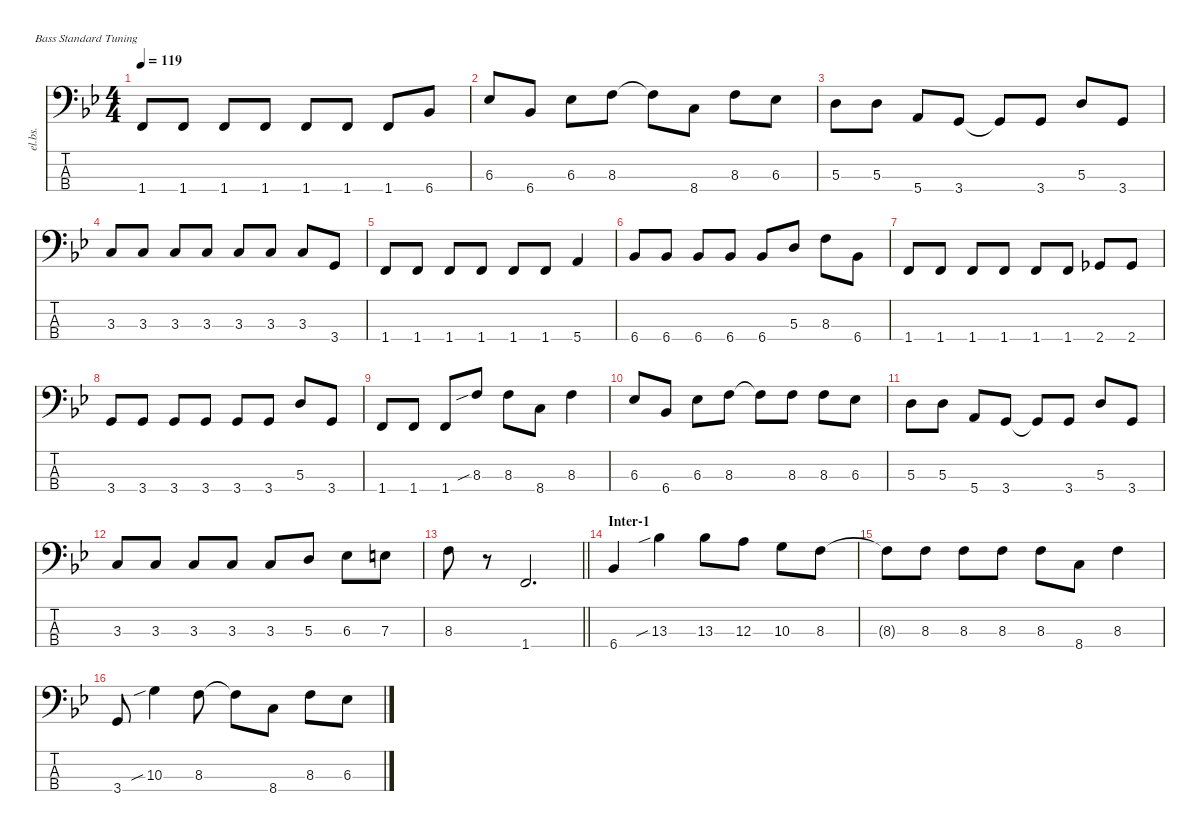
\defaultSystemsLayout 4
\hideDynamics
\bracketExtendMode nobrackets
\otherSystemsTrackNameOrientation horizontal
\track ("Bass" "el.bs.") {instrument electricbasspick}
\staff {score tabs}
\tuning (G2 D2 A1 E1)
\ts (4 4)
\tempo 119
\clef f4
\ks bb
1.4{acc forcenatural}.8{dy f} 1.4{acc forcenatural}.8 1.4{acc forcenatural}.8 1.4{acc forcenatural}.8 1.4{acc forcenatural}.8 1.4{acc forcenatural}.8 1.4{acc forcenatural}.8 6.4{acc b}.8 |
6.3{acc b}.8 6.4{acc b}.8 6.3{acc b}.8 8.3{acc forcenatural}.8 8.3{t acc forcenatural}.8 8.4{acc forcenatural}.8 8.3{acc forcenatural}.8 6.3{acc b}.8 |
5.3{acc forcenatural}.8 5.3{acc forcenatural}.8 5.4{acc forcenatural}.8 3.4{acc forcenatural}.8 3.4{t acc forcenatural}.8 3.4{acc forcenatural}.8 5.3{acc forcenatural}.8 3.4{acc forcenatural}.8 |
3.3{acc forcenatural}.8 3.3{acc forcenatural}.8 3.3{acc forcenatural}.8 3.3{acc forcenatural}.8 3.3{acc forcenatural}.8 3.3{acc forcenatural}.8 3.3{acc forcenatural}.8 3.4{acc forcenatural}.8 |
1.4{acc forcenatural}.8 1.4{acc forcenatural}.8 1.4{acc forcenatural}.8 1.4{acc forcenatural}.8 1.4{acc forcenatural}.8 1.4{acc forcenatural}.8 5.4{acc forcenatural}.4 |
6.4{acc b}.8 6.4{acc b}.8 6.4{acc b}.8 6.4{acc b}.8 6.4{acc b}.8 5.3{acc forcenatural}.8 8.3{acc forcenatural}.8 6.4{acc b}.8 |
1.4{acc forcenatural}.8 1.4{acc forcenatural}.8 1.4{acc forcenatural}.8 1.4{acc forcenatural}.8 1.4{acc forcenatural}.8 1.4{acc forcenatural}.8 2.4{acc b}.8 2.4{acc b}.8 |
3.4{acc forcenatural}.8 3.4{acc forcenatural}.8 3.4{acc forcenatural}.8 3.4{acc forcenatural}.8 3.4{acc forcenatural}.8 3.4{acc forcenatural}.8 5.3{acc forcenatural}.8 3.4{acc forcenatural}.8 |
1.4{acc forcenatural}.8 1.4{acc forcenatural}.8 1.4{acc forcenatural}.8 8.3{sib acc forcenatural}.8 8.3{acc forcenatural}.8 8.4{acc forcenatural}.8 8.3{acc forcenatural}.4 |
6.3{acc b}.8 6.4{acc b}.8 6.3{acc b}.8 8.3{acc forcenatural}.8 8.3{t acc forcenatural}.8 8.3{acc forcenatural}.8 8.3{acc forcenatural}.8 6.3{acc b}.8 |
5.3{acc forcenatural}.8 5.3{acc forcenatural}.8 5.4{acc forcenatural}.8 3.4{acc forcenatural}.8 3.4{t acc forcenatural}.8 3.4{acc forcenatural}.8 5.3{acc forcenatural}.8 3.4{acc forcenatural}.8 |
3.3{acc forcenatural}.8 3.3{acc forcenatural}.8 3.3{acc forcenatural}.8 3.3{acc forcenatural}.8 3.3{acc forcenatural}.8 5.3{acc forcenatural}.8 6.3{acc b}.8 7.3{acc forcenatural}.8 |
\barLineRight lightlight
8.3{acc forcenatural}.8 r.8 1.4{acc forcenatural}.2{d} |
\section ("" "Inter-1")
6.4{acc b}.4 13.3{sib acc b}.4 13.3{acc b}.8 12.3{acc forcenatural}.8 10.3{acc forcenatural}.8 8.3{acc forcenatural}.8 |
8.3{t acc forcenatural}.8 8.3{acc forcenatural}.8 8.3{acc forcenatural}.8 8.3{acc forcenatural}.8 8.3{acc forcenatural}.8 8.4{acc forcenatural}.8 8.3{acc forcenatural}.4 |
3.4{acc forcenatural}.8 10.3{sib acc forcenatural}.4 8.3{acc forcenatural}.8 8.3{t acc forcenatural}.8 8.4{acc forcenatural}.8 8.3{acc forcenatural}.8 6.3{acc b}.8
